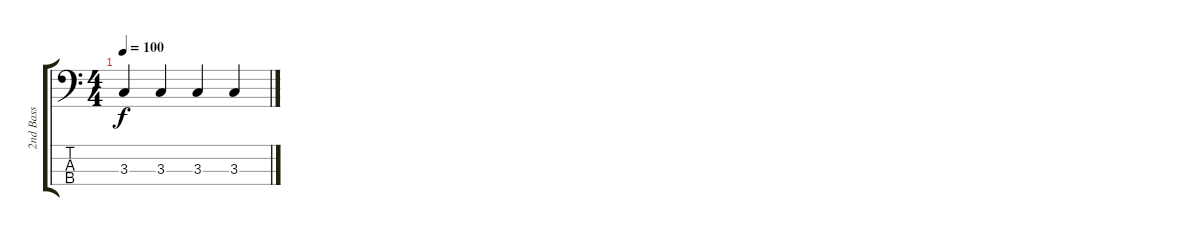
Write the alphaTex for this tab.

\track ("2nd Bass" "2nd Bass") {instrument slapbass1}
\staff {score tabs}
\tuning (G2 D2 A1 E1) {hide}
\ts (4 4)
\tempo 100
\clef f4
\ks c
3.3.4{dy f} 3.3.4 3.3.4 3.3.4
